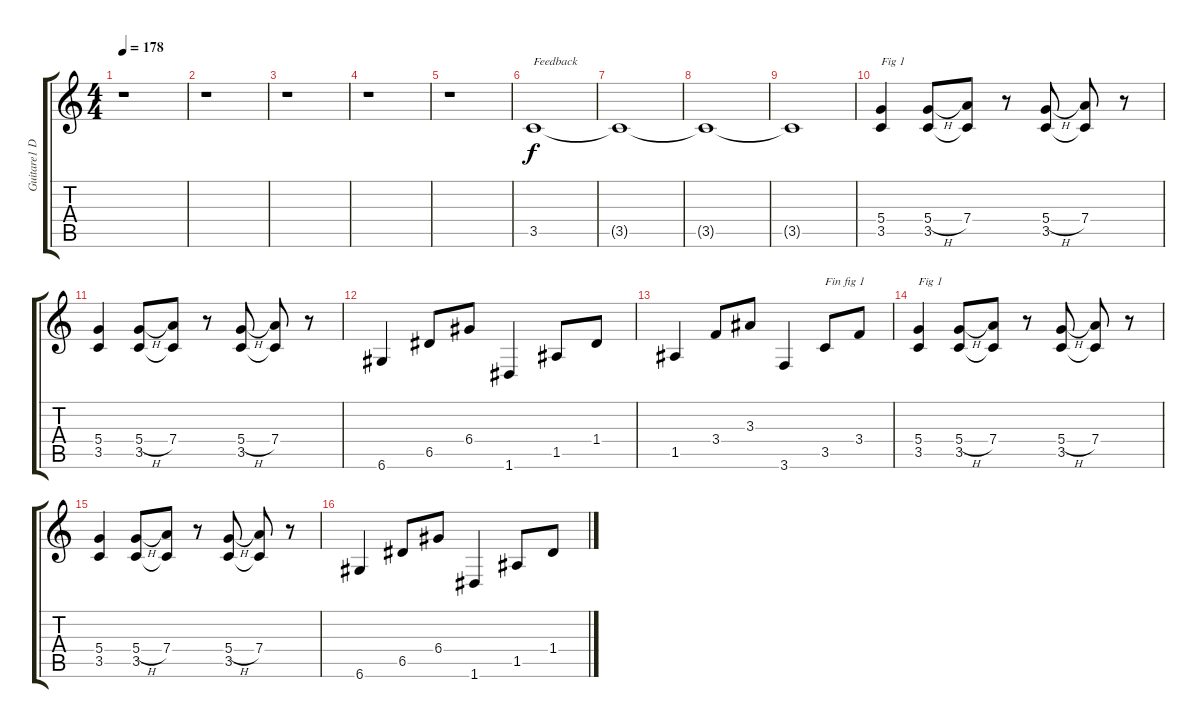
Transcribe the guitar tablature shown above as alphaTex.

\track ("Guitare1 Dr-D" "Guitare1 D") {instrument distortionguitar}
\staff {score tabs}
\tuning (E4 B3 G3 D3 A2 D2) {hide}
\ts (4 4)
\tempo 178
\clef g2
\ks c
r.1{dy f instrument distortionguitar} |
r.1 |
r.1 |
r.1 |
r.1 |
3.5.1{txt "Feedback"} |
3.5{t}.1 |
3.5{t}.1 |
3.5{t}.1 |
(5.4 3.5).4{txt "Fig 1"} (5.4{h} 3.5).8 (7.4 3.5{t}).8 r.8 (5.4{h} 3.5).8 (7.4 3.5{t}).8 r.8 |
(5.4 3.5).4 (5.4{h} 3.5).8 (7.4 3.5{t}).8 r.8 (5.4{h} 3.5).8 (7.4 3.5{t}).8 r.8 |
6.6.4 6.5.8 6.4.8 1.6.4 1.5.8 1.4.8 |
1.5.4 3.4.8 3.3.8 3.6.4 3.5.8{txt "Fin fig 1"} 3.4.8 |
(5.4 3.5).4{txt "Fig 1"} (5.4{h} 3.5).8 (7.4 3.5{t}).8 r.8 (5.4{h} 3.5).8 (7.4 3.5{t}).8 r.8 |
(5.4 3.5).4 (5.4{h} 3.5).8 (7.4 3.5{t}).8 r.8 (5.4{h} 3.5).8 (7.4 3.5{t}).8 r.8 |
6.6.4 6.5.8 6.4.8 1.6.4 1.5.8 1.4.8
